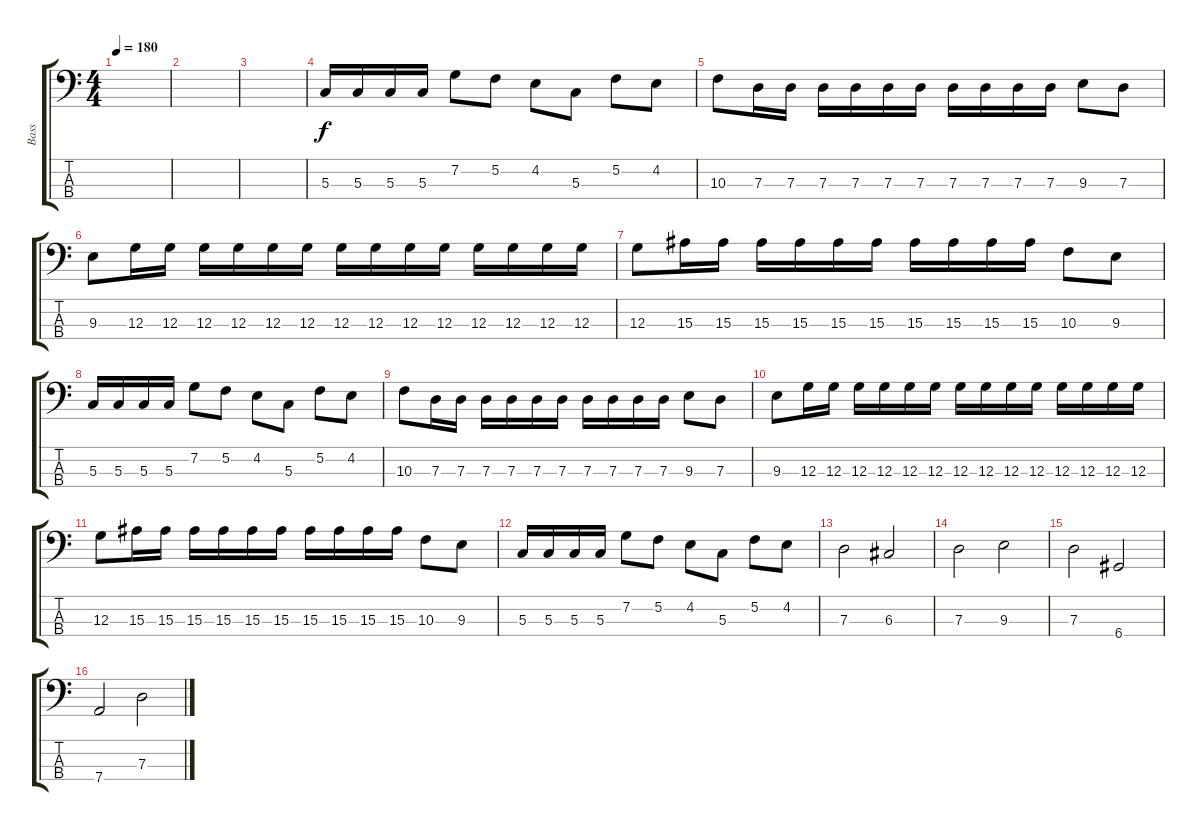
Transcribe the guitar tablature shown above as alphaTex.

\track ("Bass" "Bass") {instrument electricbassfinger}
\staff {score tabs}
\tuning (F2 C2 G1 D1) {hide}
\ts (4 4)
\tempo 180
\clef f4
\ks c
|
|
|
5.3.16 5.3.16 5.3.16 5.3.16 7.2.8 5.2.8 4.2.8 5.3.8 5.2.8 4.2.8 |
10.3.8 7.3.16 7.3.16 7.3.16 7.3.16 7.3.16 7.3.16 7.3.16 7.3.16 7.3.16 7.3.16 9.3.8 7.3.8 |
9.3.8 12.3.16 12.3.16 12.3.16 12.3.16 12.3.16 12.3.16 12.3.16 12.3.16 12.3.16 12.3.16 12.3.16 12.3.16 12.3.16 12.3.16 |
12.3.8 15.3.16 15.3.16 15.3.16 15.3.16 15.3.16 15.3.16 15.3.16 15.3.16 15.3.16 15.3.16 10.3.8 9.3.8 |
5.3.16 5.3.16 5.3.16 5.3.16 7.2.8 5.2.8 4.2.8 5.3.8 5.2.8 4.2.8 |
10.3.8 7.3.16 7.3.16 7.3.16 7.3.16 7.3.16 7.3.16 7.3.16 7.3.16 7.3.16 7.3.16 9.3.8 7.3.8 |
9.3.8 12.3.16 12.3.16 12.3.16 12.3.16 12.3.16 12.3.16 12.3.16 12.3.16 12.3.16 12.3.16 12.3.16 12.3.16 12.3.16 12.3.16 |
12.3.8 15.3.16 15.3.16 15.3.16 15.3.16 15.3.16 15.3.16 15.3.16 15.3.16 15.3.16 15.3.16 10.3.8 9.3.8 |
5.3.16 5.3.16 5.3.16 5.3.16 7.2.8 5.2.8 4.2.8 5.3.8 5.2.8 4.2.8 |
7.3.2 6.3.2 |
7.3.2 9.3.2 |
7.3.2 6.4.2 |
7.4.2 7.3.2
